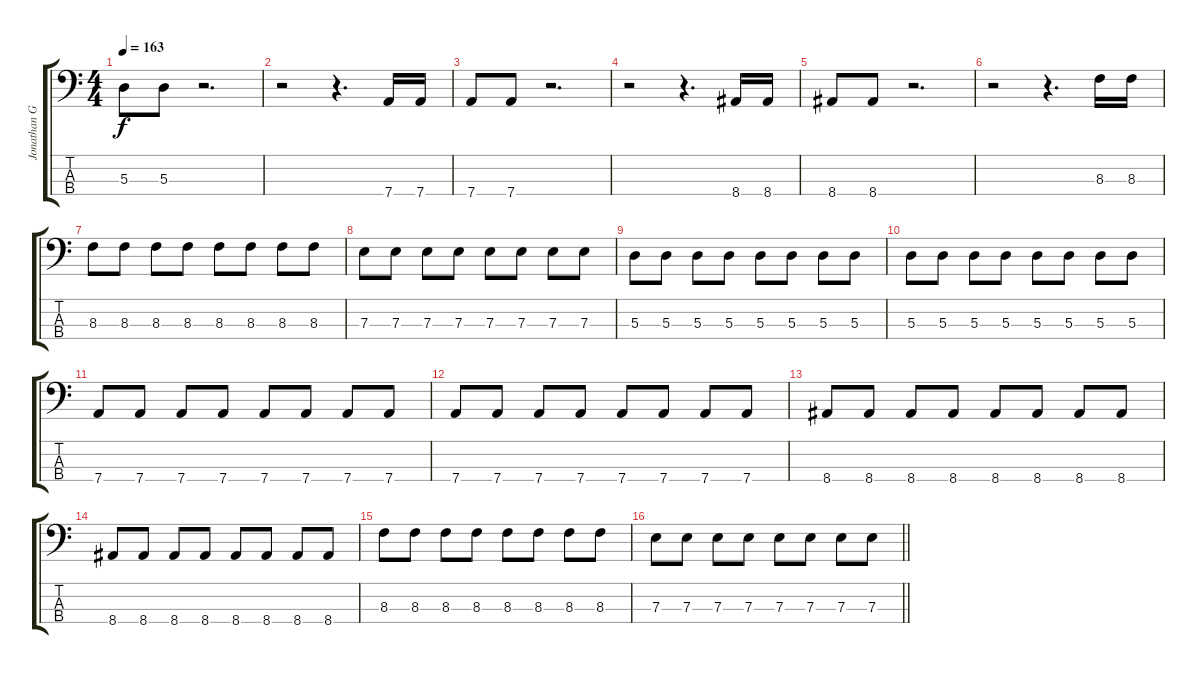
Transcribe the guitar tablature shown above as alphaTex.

\track ("Jonathan Gallant - Bass" "Jonathan G") {instrument electricbassfinger}
\staff {score tabs}
\tuning (G2 D2 A1 D1) {hide}
\ts (4 4)
\tempo 163
\clef f4
\ks c
5.3.8{dy f} 5.3.8 r.2{d} |
r.2 r.4{d} 7.4.16 7.4.16 |
7.4.8 7.4.8 r.2{d} |
r.2 r.4{d} 8.4.16 8.4.16 |
8.4.8 8.4.8 r.2{d} |
r.2 r.4{d} 8.3.16 8.3.16 |
8.3.8 8.3.8 8.3.8 8.3.8 8.3.8 8.3.8 8.3.8 8.3.8 |
7.3.8 7.3.8 7.3.8 7.3.8 7.3.8 7.3.8 7.3.8 7.3.8 |
5.3.8 5.3.8 5.3.8 5.3.8 5.3.8 5.3.8 5.3.8 5.3.8 |
5.3.8 5.3.8 5.3.8 5.3.8 5.3.8 5.3.8 5.3.8 5.3.8 |
7.4.8 7.4.8 7.4.8 7.4.8 7.4.8 7.4.8 7.4.8 7.4.8 |
7.4.8 7.4.8 7.4.8 7.4.8 7.4.8 7.4.8 7.4.8 7.4.8 |
8.4.8 8.4.8 8.4.8 8.4.8 8.4.8 8.4.8 8.4.8 8.4.8 |
8.4.8 8.4.8 8.4.8 8.4.8 8.4.8 8.4.8 8.4.8 8.4.8 |
8.3.8 8.3.8 8.3.8 8.3.8 8.3.8 8.3.8 8.3.8 8.3.8 |
\barLineRight lightlight
7.3.8 7.3.8 7.3.8 7.3.8 7.3.8 7.3.8 7.3.8 7.3.8
